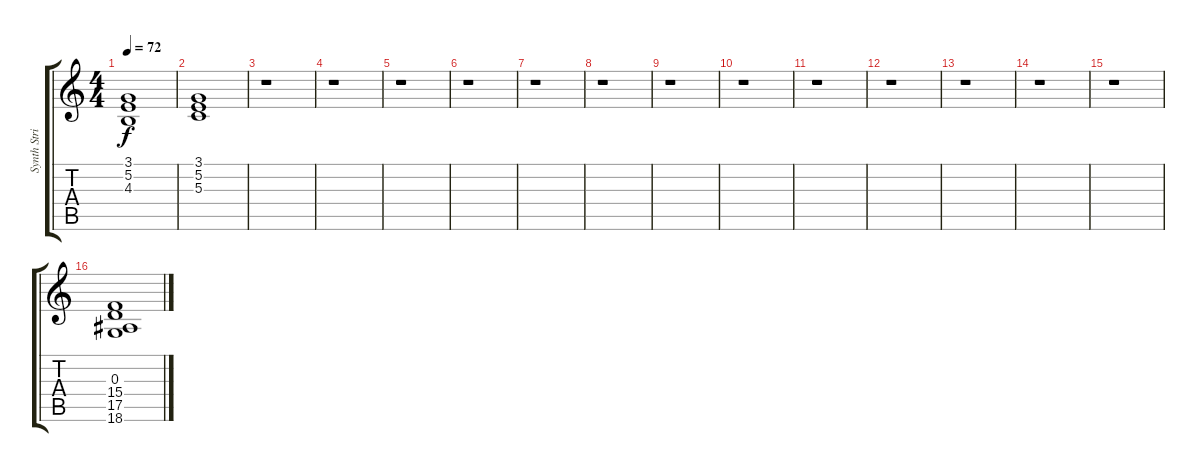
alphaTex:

\track ("Synth Strings" "Synth Stri") {instrument synthstrings1}
\staff {score tabs}
\tuning (E4 B3 G3 D3 A2 E2) {hide}
\ts (4 4)
\tempo 72
\clef g2
\ks c
(3.1 5.2 4.3).1{dy f} |
(3.1 5.2 5.3).1 |
r.1 |
r.1 |
r.1 |
r.1 |
r.1 |
r.1 |
r.1 |
r.1 |
r.1 |
r.1 |
r.1 |
r.1 |
r.1 |
(0.3 15.4 17.5 18.6).1
